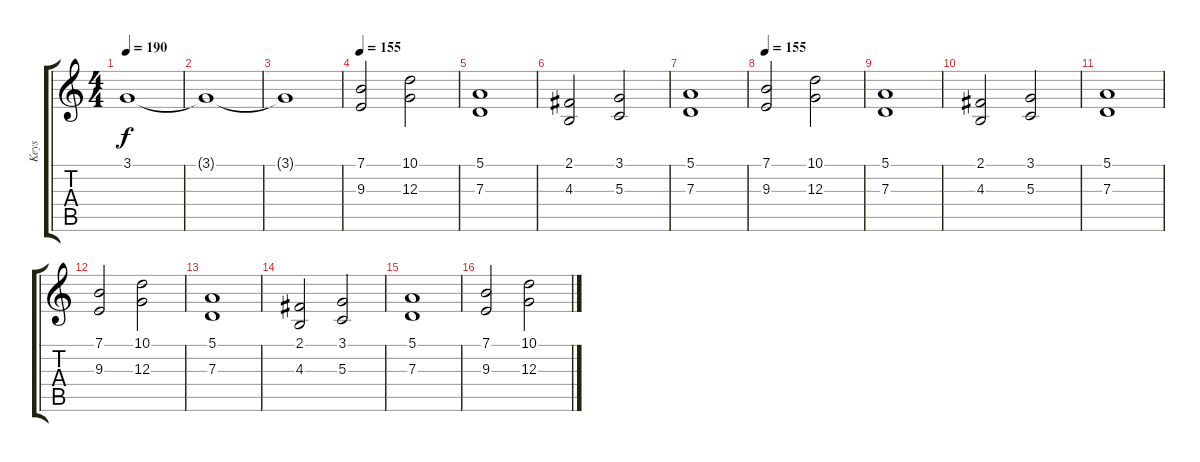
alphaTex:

\track ("Keys" "Keys") {instrument stringensemble1}
\staff {score tabs}
\tuning (E4 B3 G3 D3 A2 E2) {hide}
\ts (4 4)
\tempo 190
\clef g2
\ks c
3.1{t}.1{dy f} |
3.1{t}.1 |
3.1{t}.1 |
\tempo 155
(7.1 9.3).2{volume 11 instrument stringensemble1} (10.1 12.3).2 |
(5.1 7.3).1 |
(2.1 4.3).2 (3.1 5.3).2 |
(5.1 7.3).1 |
\tempo 155
(7.1 9.3).2 (10.1 12.3).2 |
(5.1 7.3).1 |
(2.1 4.3).2 (3.1 5.3).2 |
(5.1 7.3).1 |
(7.1 9.3).2 (10.1 12.3).2 |
(5.1 7.3).1 |
(2.1 4.3).2 (3.1 5.3).2 |
(5.1 7.3).1 |
(7.1 9.3).2 (10.1 12.3).2
